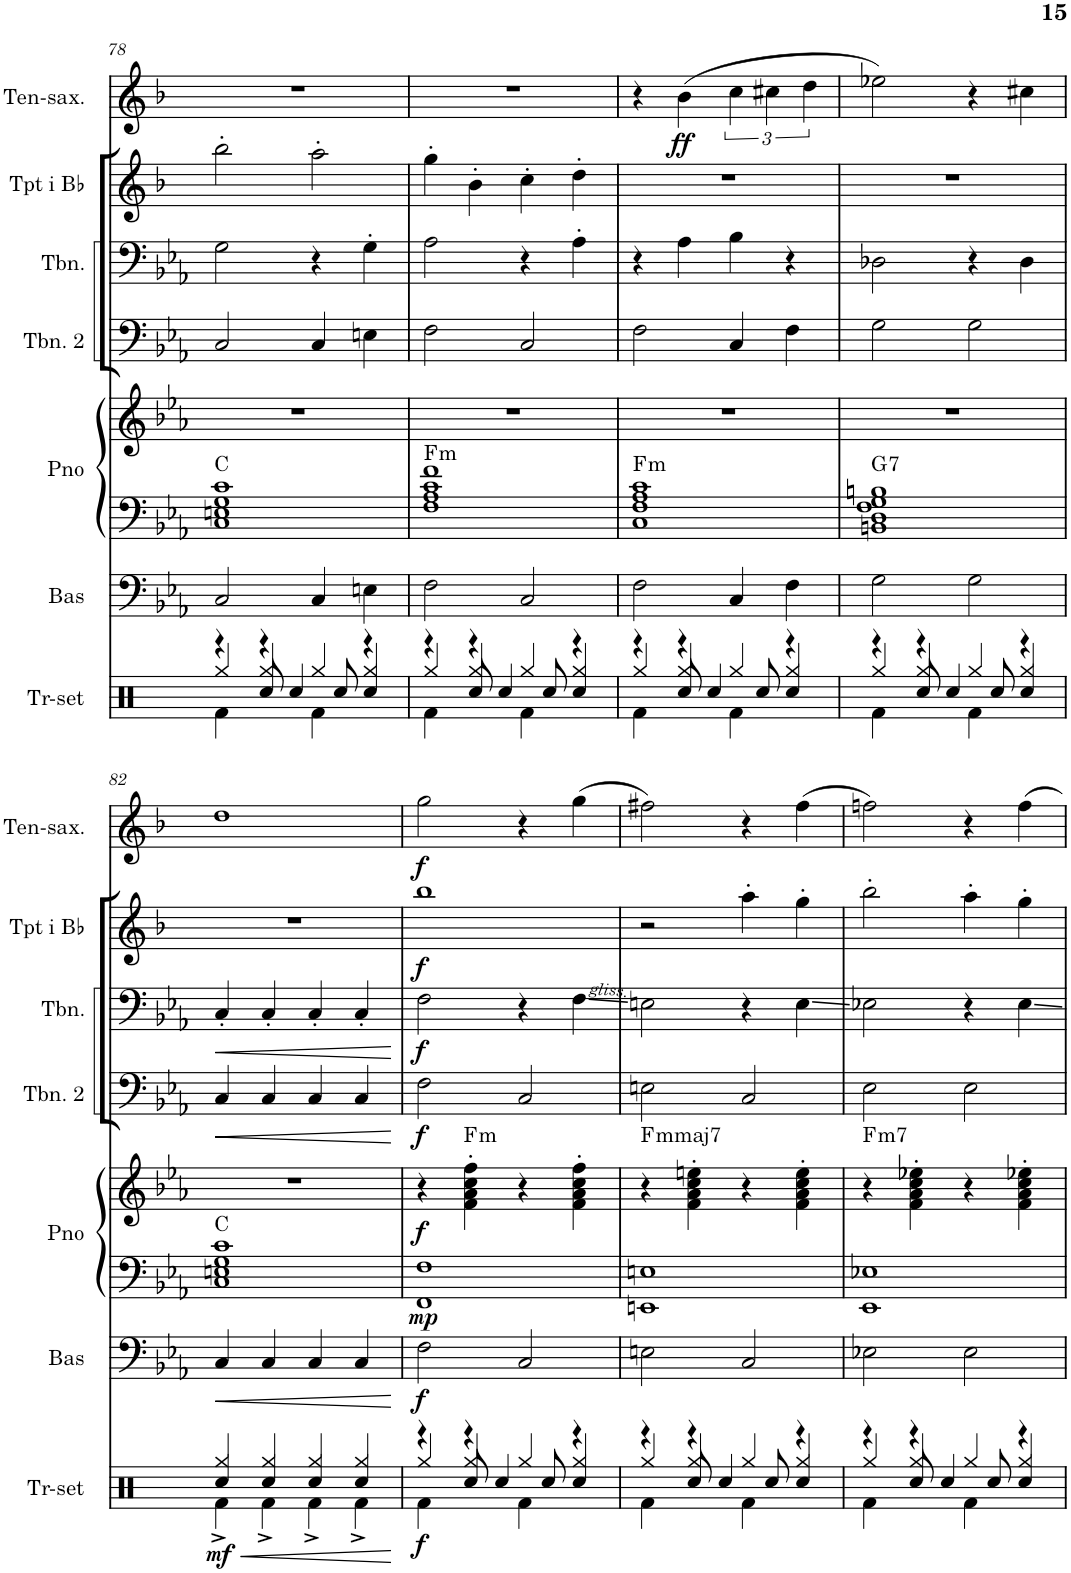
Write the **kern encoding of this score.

**kern	**dynam	**kern	**dynam	**kern	**kern	**dynam	**harte	**kern	**dynam	**kern	**dynam	**kern	**dynam	**kern	**dynam
*part7	*part7	*part6	*part6	*part5	*part5	*part5	*part5	*part4	*part4	*part3	*part3	*part2	*part2	*part1	*part1
*staff8	*staff8	*staff7	*staff7	*staff6	*staff5	*staff5/6	*	*staff4	*staff4	*staff3	*staff3	*staff2	*staff2	*staff1	*staff1
*I"Trumset	*	*I"Akustisk bas	*	*I"Piano	*	*	*	*I"Trombon 2	*	*I"Trombon	*	*I"Trumpet i Bb	*	*I"Tenorsaxofon	*
*I'Tr-set	*	*I'Bas	*	*I'Pno	*	*	*	*I'Tbn. 2	*	*I'Tbn.	*	*I'Tpt i Bb	*	*I'Ten-sax.	*
!!LO:PB:g=z
*clefX	*	*clefF4	*	*clefF4	*clefG2	*	*	*clefF4	*	*clefF4	*	*clefG2	*	*clefG2	*
*	*	*Trd7c12	*	*	*	*	*	*	*	*	*	*Trd1c2	*	*Trd8c14	*
*k[f#]	*	*k[b-e-a-]	*	*k[b-e-a-]	*k[b-e-a-]	*	*	*k[b-e-a-]	*	*k[b-e-a-]	*	*k[b-]	*	*k[b-]	*
*M4/4	*	*M4/4	*	*M4/4	*M4/4	*	*	*M4/4	*	*M4/4	*	*M4/4	*	*M4/4	*
=78	=78	=78	=78	=78	=78	=78	=78	=78	=78	=78	=78	=78	=78	=78	=78
*^	*	*	*	*	*	*	*	*	*	*	*	*	*	*	*
*	*^	*	*	*	*	*	*	*	*	*	*	*	*	*	*	*
4r	4Rf\	4Rgg/	.	2C/	.	1C 1En 1G 1c	1r	.	C:maj	2C/	.	2G\	.	2bb-'\	.	1r	.
8Rcc/	4r	4Rgg/	.	.	.	.	.	.	.	.	.	.	.	.	.	.	.
4Rcc/	.	.	.	.	.	.	.	.	.	.	.	.	.	.	.	.	.
.	4Rf\	4Rgg/	.	4C/	.	.	.	.	.	4C/	.	4r	.	2aa'\	.	.	.
8Rcc/	.	.	.	.	.	.	.	.	.	.	.	.	.	.	.	.	.
4Rcc/	4r	4Rgg/	.	4En\	.	.	.	.	.	4En\	.	4G'\	.	.	.	.	.
=79	=79	=79	=79	=79	=79	=79	=79	=79	=79	=79	=79	=79	=79	=79	=79	=79	=79
!	!	!	!	!	!	!	!	!	!LO:H:kt=m	!	!	!	!	!	!	!	!
4r	4Rf\	4Rgg/	.	2F\	.	1F 1A- 1c 1f	1r	.	F:min	2F\	.	2A-\	.	4gg'\	.	1r	.
8Rcc/	4r	4Rgg/	.	.	.	.	.	.	.	.	.	.	.	4b-'\	.	.	.
4Rcc/	.	.	.	.	.	.	.	.	.	.	.	.	.	.	.	.	.
.	4Rf\	4Rgg/	.	2C/	.	.	.	.	.	2C/	.	4r	.	4cc'\	.	.	.
8Rcc/	.	.	.	.	.	.	.	.	.	.	.	.	.	.	.	.	.
4Rcc/	4r	4Rgg/	.	.	.	.	.	.	.	.	.	4A-'\	.	4dd'\	.	.	.
=80	=80	=80	=80	=80	=80	=80	=80	=80	=80	=80	=80	=80	=80	=80	=80	=80	=80
!	!	!	!	!	!	!	!	!	!LO:H:kt=m	!	!	!	!	!	!	!	!
4r	4Rf\	4Rgg/	.	2F\	.	1C 1F 1A- 1c	1r	.	F:min	2F\	.	4r	.	1r	.	4r	.
!	!	!	!	!	!	!	!	!	!	!	!	!	!	!	!	!	!LO:DY:b
8Rcc/	4r	4Rgg/	.	.	.	.	.	.	.	.	.	4A-\	.	.	.	(4b-\	ff
4Rcc/	.	.	.	.	.	.	.	.	.	.	.	.	.	.	.	.	.
.	4Rf\	4Rgg/	.	4C/	.	.	.	.	.	4C/	.	4B-\	.	.	.	6cc\	.
8Rcc/	.	.	.	.	.	.	.	.	.	.	.	.	.	.	.	.	.
.	.	.	.	.	.	.	.	.	.	.	.	.	.	.	.	6cc#X\	.
4Rcc/	4r	4Rgg/	.	4F\	.	.	.	.	.	4F\	.	4r	.	.	.	.	.
.	.	.	.	.	.	.	.	.	.	.	.	.	.	.	.	6dd\	.
=81	=81	=81	=81	=81	=81	=81	=81	=81	=81	=81	=81	=81	=81	=81	=81	=81	=81
!	!	!	!	!	!	!	!	!	!LO:H:kt=7	!	!	!	!	!	!	!	!
4r	4Rf\	4Rgg/	.	2G\	.	1BBn 1D 1F 1G 1Bn	1r	.	G:7	2G\	.	2D-X\	.	1r	.	2ee-X\)	.
8Rcc/	4r	4Rgg/	.	.	.	.	.	.	.	.	.	.	.	.	.	.	.
4Rcc/	.	.	.	.	.	.	.	.	.	.	.	.	.	.	.	.	.
.	4Rf\	4Rgg/	.	2G\	.	.	.	.	.	2G\	.	4r	.	.	.	4r	.
8Rcc/	.	.	.	.	.	.	.	.	.	.	.	.	.	.	.	.	.
4Rcc/	4r	4Rgg/	.	.	.	.	.	.	.	.	.	4D-\	.	.	.	4cc#X\	.
!!LO:LB:g=z
=82	=82	=82	=82	=82	=82	=82	=82	=82	=82	=82	=82	=82	=82	=82	=82	=82	=82
!	!	!	!LO:HP:b	!	!LO:HP:b	!	!	!	!	!	!LO:HP:b	!	!LO:HP:b	!	!	!	!
!	!	!	!LO:DY:n=1:b	!	!	!	!	!	!	!	!	!	!	!	!	!	!
4Rcc/	4Rf^\	4Rgg/	< mf	4C/	<	1C 1En 1G 1c	1r	.	C:maj	4C/	<	4C'/	<	1r	.	1dd	.
4Rcc/	4Rf^\	4Rgg/	.	4C/	.	.	.	.	.	4C/	.	4C'/	.	.	.	.	.
4Rcc/	4Rf^\	4Rgg/	.	4C/	.	.	.	.	.	4C/	.	4C'/	.	.	.	.	.
4Rcc/	4Rf^\	4Rgg/	.	4C/	.	.	.	.	.	4C/	.	4C'/	.	.	.	.	.
*v	*v	*v	*	*	*	*	*	*	*	*	*	*	*	*	*	*	*
.	[	.	[	.	.	.	.	.	[	.	[	.	.	.	.
=83	=83	=83	=83	=83	=83	=83	=83	=83	=83	=83	=83	=83	=83	=83	=83
*^	*	*	*	*	*	*	*	*	*	*	*	*	*	*	*
*	*^	*	*	*	*	*	*	*	*	*	*	*	*	*	*	*
!	!	!	!LO:DY:b	!	!LO:DY:b	!	!	!LO:DY:b=2	!	!	!	!	!	!	!	!	!
!	!	!	!	!	!	!	!	!LO:DY:n=1:b	!	!	!LO:DY:b	!	!LO:DY:b	!	!LO:DY:b	!	!LO:DY:b
4r	4Rf\	4Rgg/	f	2F\	f	1FF 1F	4r	mp f	.	2F\	f	2F\	f	1bb-	f	2gg\	f
!	!	!	!	!	!	!	!	!	!LO:H:kt=m	!	!	!	!	!	!	!	!
8Rcc/	4r	4Rgg/	.	.	.	.	4f\' 4a-\' 4cc\' 4ff\'	.	F:min	.	.	.	.	.	.	.	.
4Rcc/	.	.	.	.	.	.	.	.	.	.	.	.	.	.	.	.	.
.	4Rf\	4Rgg/	.	2C/	.	.	4r	.	.	2C/	.	4r	.	.	.	4r	.
8Rcc/	.	.	.	.	.	.	.	.	.	.	.	.	.	.	.	.	.
4Rcc/	4r	4Rgg/	.	.	.	.	4f\' 4a-\' 4cc\' 4ff\'	.	.	.	.	4F\	.	.	.	(4gg\	.
=84	=84	=84	=84	=84	=84	=84	=84	=84	=84	=84	=84	=84	=84	=84	=84	=84	=84
!	!	!	!	!	!	!	!	!	!LO:H:kt=mmaj7	!	!	!	!	!	!	!	!
4r	4Rf\	4Rgg/	.	2En\	.	1EEn 1En	4r	.	F:minmaj7	2En\	.	2En\	.	2r	.	2ff#X\)	.
8Rcc/	4r	4Rgg/	.	.	.	.	4f\' 4a-\' 4cc\' 4een\'	.	.	.	.	.	.	.	.	.	.
4Rcc/	.	.	.	.	.	.	.	.	.	.	.	.	.	.	.	.	.
.	4Rf\	4Rgg/	.	2C/	.	.	4r	.	.	2C/	.	4r	.	4aa'\	.	4r	.
8Rcc/	.	.	.	.	.	.	.	.	.	.	.	.	.	.	.	.	.
4Rcc/	4r	4Rgg/	.	.	.	.	4f\' 4a-\' 4cc\' 4ee\'	.	.	.	.	4E\	.	4gg'\	.	(4ff#\	.
=85	=85	=85	=85	=85	=85	=85	=85	=85	=85	=85	=85	=85	=85	=85	=85	=85	=85
!	!	!	!	!	!	!	!	!	!LO:H:kt=m7	!	!	!	!	!	!	!	!
4r	4Rf\	4Rgg/	.	2E-X\	.	1EE- 1E-X	4r	.	F:min7	2E-\	.	2E-X\	.	2bb-'\	.	2ffn\)	.
8Rcc/	4r	4Rgg/	.	.	.	.	4f\' 4a-\' 4cc\' 4ee-X\'	.	.	.	.	.	.	.	.	.	.
4Rcc/	.	.	.	.	.	.	.	.	.	.	.	.	.	.	.	.	.
.	4Rf\	4Rgg/	.	2E-\	.	.	4r	.	.	2E-\	.	4r	.	4aa'\	.	4r	.
8Rcc/	.	.	.	.	.	.	.	.	.	.	.	.	.	.	.	.	.
4Rcc/	4r	4Rgg/	.	.	.	.	4f\' 4a-\' 4cc\' 4ee-X\'	.	.	.	.	4E-\	.	4gg'\	.	4ff\	.
*v	*v	*v	*	*	*	*	*	*	*	*	*	*	*	*	*	*	*
=	=	=	=	=	=	=	=	=	=	=	=	=	=	=	=
*-	*-	*-	*-	*-	*-	*-	*-	*-	*-	*-	*-	*-	*-	*-	*-
